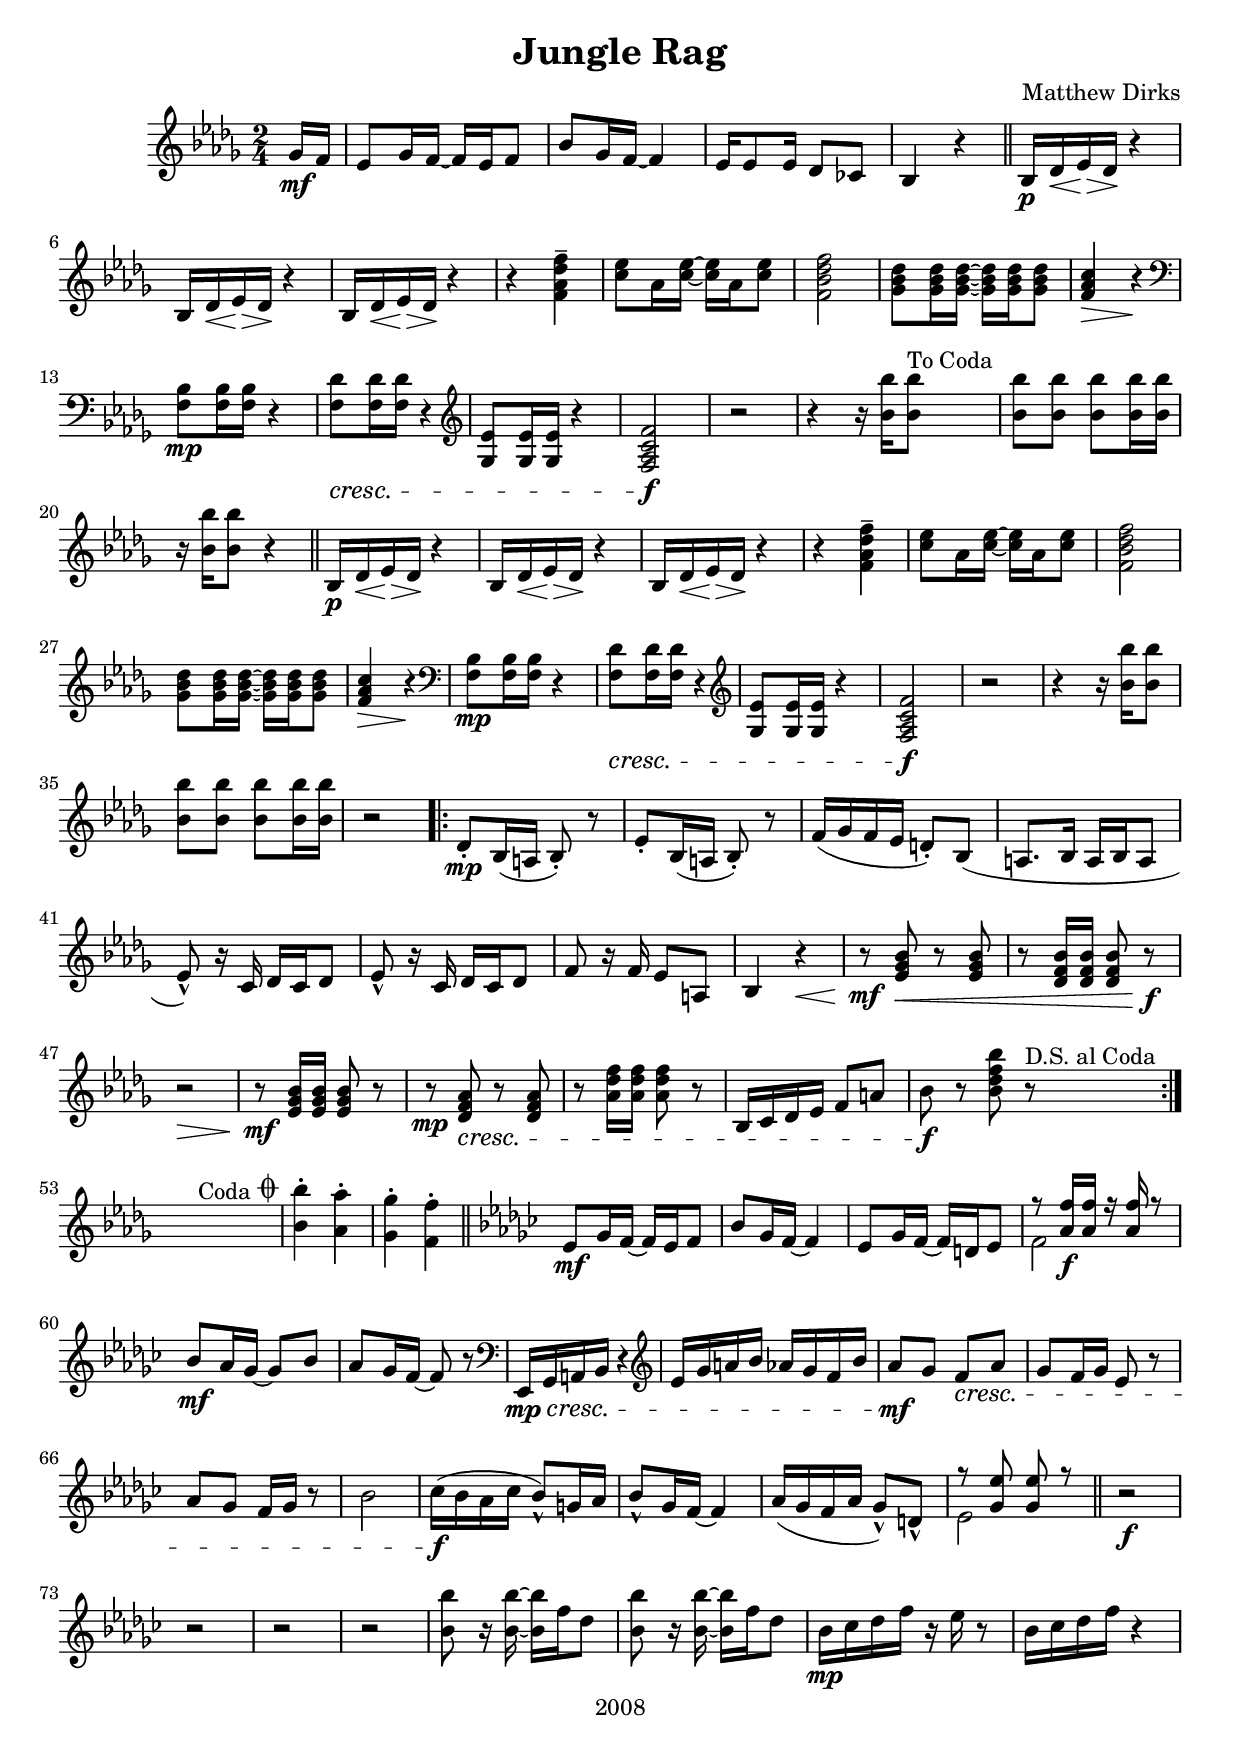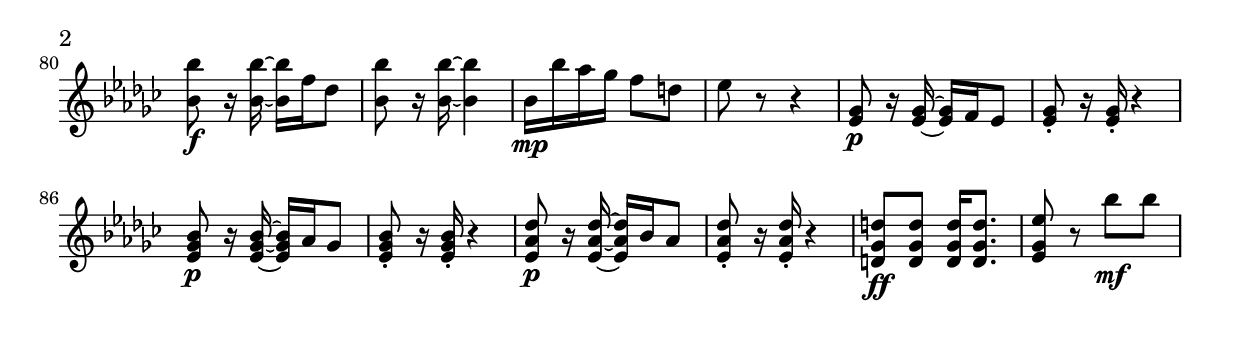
\version "2.18.2"

\header {
  title = "Jungle Rag"
  composer = "Matthew Dirks"
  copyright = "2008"
}

\score {
  \relative c'' {
    \new PianoStaff
    <<
      \new Staff = "up" { % right hand staff
	\clef treble
	\key bes \minor
	\time 2/4
				% Four-plus-pickup bar intro
	\partial 8 ges16\mf f | % pickup measure
	ees8 ges16 f~ f ees f8 |
	bes8 ges16 f~ f4 |
	ees16 es8 ees16 des8 ces |
	bes4 r4 \bar "||"
	% Strain 1, first time
	bes16\p des\< ees\> des\! r4 |
	\repeat unfold 2 {bes16 des\< ees\> des\! r4} |
	r4 <f\tenuto\ff aes des f> |
	<c' ees>8 aes16 <c ees>~ <c ees> aes <c ees>8 |
	<f, bes des f>2 |
	<ges bes des>8 <ges bes des>16 <ges bes des>~
	<ges bes des> <ges bes des> <ges bes des>8 |
	<f aes c>4\> r4\! |
	\clef bass
	<f, bes>8\mp <f bes>16 <f bes> r4 |
	% The following line is tweaked
	% slightly from the 2008 version:
	% changed bottom note from aes to f,
	% kept this bar in bass clef instead of treble
	<f des'>8\cresc <f des'>16 <f des'> r4 \clef treble |
	<ges ees'>8 <ges ees'>16 <ges ees'> r4 |
	% Change from 2008 version: move f mark earlier
	<f aes c f>2\f | % end cresc. from three bars ago
	r2 |
	\textLengthOn
	r4 r16 <bes' bes'>16 <bes bes'>8^"To Coda"
	<bes bes'> <bes bes'> <bes bes'>
	<bes bes'>16 <bes bes'> |
	r16 <bes bes'> <bes bes'>8 r4
	% Strain 1, second time
	\bar "||"
	bes,16\p des\< ees\> des\! r4 |
	\repeat unfold 2 {bes16 des\< ees\> des\! r4} |
	r4 <f\tenuto\ff aes des f> |
	<c' ees>8 aes16 <c ees>~ <c ees> aes <c ees>8 |
	<f, bes des f>2 |
	<ges bes des>8 <ges bes des>16 <ges bes des>~
	<ges bes des> <ges bes des> <ges bes des>8 |
	<f aes c>4\> r4\! |
	\clef bass
	<f, bes>8\mp <f bes>16 <f bes> r4 |
	<f des'>8\cresc <f des'>16 <f des'> r4 \clef treble |
	<ges ees'>8 <ges ees'>16 <ges ees'> r4 |
	<f aes c f>2\f | % end cresc. from three bars ago
	r2 |
	r4 r16 <bes' bes'>16 <bes bes'>8 |
	<bes bes'> <bes bes'> <bes bes'> <bes bes'>16 <bes bes'> |
	r2
				% Strain 2
	\repeat volta 2 {
	  des,8\staccato\mp bes16( a bes8)\staccato r8 |
	  ees\staccato bes16( a bes8)\staccato r8 |
	  f'16( ges f ees d8)\staccato bes8( |
	  a8. bes16 a16 bes a8 |
	  ees'8\marcato) r16 c16 des c des8 |
	  ees8\marcato r16 c16 des c des8 |
	  f8 r16 f16 ees8 a, |
	  bes4 r4\< |
	  r8\mf <ees ges bes>\< r8 <ees ges bes> |
	  r8 <des f bes>16 <des f bes> <des f bes>8 r8\f |
	  r2\> |
	  r8\mf <ees ges bes>16 <ees ges bes> <ees ges bes>8 r8 |
	  r8\mp <des f aes>\cresc r8 <des f aes> |
	  r8 <aes' des f>16 <aes des f> <aes des f>8 r8|
	  bes,16 c des ees f8 a |
	  bes\f r8 <bes des f bes> r8^"D.S. al Coda" | % End cresc.
	} % end repeat / end Strain 2
	
	% Coda / transition to trio
	\break
	s4 s8^"Coda" s8\coda | % Extra measure for spacing before coda
	<bes bes'>4\staccato  <aes aes'>\staccato |
	<ges ges'>\staccato <f f'>\staccato \bar "||"

	% Trio
	\key ees \minor
	ees8\mf ges16 f~ f ees f8 |
	bes8 ges16 f~ f4
	ees8 ges16 f~ f d ees8 |
	% voiceOne gets upstems, voiceTwo gets downstems
	<<{\voiceOne r8 <aes f'>16\f <aes f'> r16 <aes f'> r8}
	  \new Voice {\voiceTwo f2} >> | 
	\oneVoice % Need this, else voiceOne behavior remains (and looks ugly)
	bes8\mf aes16 ges~ ges8 bes |
	aes ges16 f~ f8 r8 |
	\clef bass
	ees,,16\mp\cresc ges a bes r4 \clef treble |
	ees'16 ges a bes aes ges f bes |
	aes8\mf ges f\cresc aes |
	ges f16 ges ees8 r8 |
	aes ges f16 ges r8 |
	bes2 |
	ces16(\f bes aes ces bes8)\marcato g16 aes |
	bes8\marcato ges16 f~ f4 |
	aes16( ges f aes ges8)\marcato d\marcato |

	<< {\voiceOne r8 <ges ees'> <ges ees'> r8}
	   \new Voice {\voiceTwo ees2} >> |
	\oneVoice

	% Four-bar vamp
	\bar "||"
	r2\f r2 r2 r2

	% Fourth Strain
	\repeat unfold 2 {
	  <bes' bes'>8 r16 <bes bes'>16~ <bes bes'> f' des8
	} % end repeat
	bes16\mp ces des f r ees r8 |
	bes16 ces des f r4 |
	<bes, bes'>8\f r16 <bes bes'>16~ <bes bes'> f' des8 |
	<bes bes'> r16 <bes bes'>16~ <bes bes'>4 |
	bes16\mp bes' aes ges f8 d |
	ees8 r8 r4 |
	<ees, ges>8\p r16 <ees ges>16~ <ees ges> f ees8 |
	<ees ges>8\staccato r16 <ees ges>16\staccato r4 |
	<ees ges bes>8\p r16 <ees ges bes>16~ <ees ges bes> aes ges8 |
	<ees ges bes>8\staccato r16 <ees ges bes>\staccato r4 |
	<ees aes des>8\p r16 <ees aes des>16~ <ees aes des> bes' aes8|
	<ees aes des>8\staccato r16 <ees aes des>\staccato r4
	<d ges d'>8\ff <d ges d'> <d ges d'>16 <d ges d'>8. |
	<ees ges ees'>8 r8 bes''\mf bes
	
      } % end right hand staff
    >>
  } % end relative
} % end score
